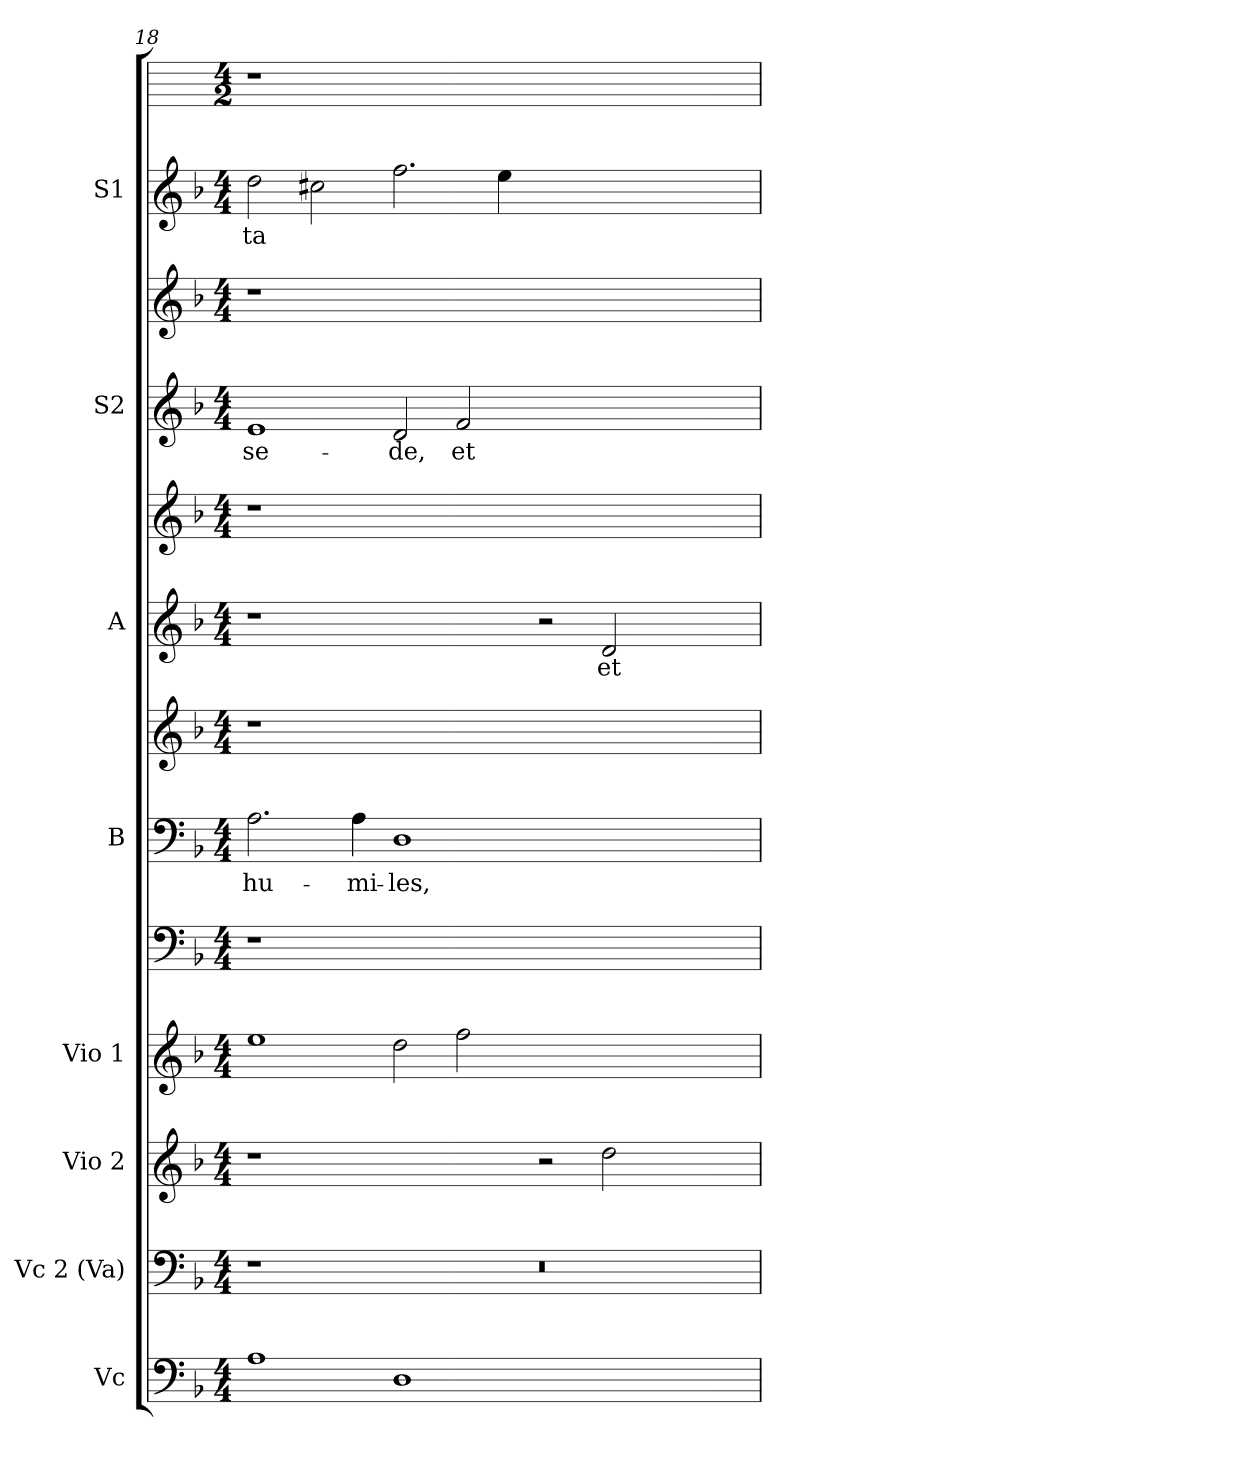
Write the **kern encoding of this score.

**kern	**kern	**kern	**kern	**kern	**kern	**text	**kern	**kern	**text	**kern	**kern	**text	**kern	**kern	**text	**kern
*part13	*part12	*part11	*part10	*part9	*part8	*part8	*part7	*part6	*part6	*part5	*part4	*part4	*part3	*part2	*part2	*part1
*staff13	*staff12	*staff11	*staff10	*staff9	*staff8	*staff8	*staff7	*staff6	*staff6	*staff5	*staff4	*staff4	*staff3	*staff2	*staff2	*staff1
*I"Vc	*I"Vc 2 (Va)	*I"Vio 2	*I"Vio 1	*	*I"B	*	*	*I"A	*	*	*I"S2	*	*	*I"S1	*	*
*clefF4	*clefF4	*clefG2	*clefG2	*clefF4	*clefF4	*	*clefG2	*clefG2	*	*clefG2	*clefG2	*	*clefG2	*clefG2	*	*
*k[b-]	*k[b-]	*k[b-]	*k[b-]	*k[b-]	*k[b-]	*	*k[b-]	*k[b-]	*	*k[b-]	*k[b-]	*	*k[b-]	*k[b-]	*	*
*M4/4	*M4/4	*M4/4	*M4/4	*M4/4	*M4/4	*	*M4/4	*M4/4	*	*M4/4	*M4/4	*	*M4/4	*M4/4	*	*M4/2
=18	=18	=18	=18	=18	=18	=18	=18	=18	=18	=18	=18	=18	=18	=18	=18	=18
1A	1r	1r	1ee	1r	2.A	hu-	1r	1r	.	1r	1e	se-	1r	2dd	-ta-	1r
.	.	.	.	.	.	.	.	.	.	.	.	.	.	2cc#X	.	.
.	.	.	.	.	4A	-mi-	.	.	.	.	.	.	.	.	.	.
1D	1ryy	1ryy	2dd	0.ryy	1D	-les,	0.ryy	1ryy	.	0.ryy	2d	-de,	0.ryy	2.ff	--	0.ryy
.	.	.	2ff	.	.	.	.	.	.	.	2f	et	.	.	.	.
.	.	.	.	.	.	.	.	.	.	.	.	.	.	4ee	.	.
0ryy	0r	2r	0ryy	.	0ryy	.	.	2r	.	.	0ryy	.	.	0ryy	.	.
.	.	2dd	.	.	.	.	.	2d	et	.	.	.	.	.	.	.
.	.	1ryy	.	.	.	.	.	1ryy	.	.	.	.	.	.	.	.
=	=	=	=	=	=	=	=	=	=	=	=	=	=	=	=	=
*-	*-	*-	*-	*-	*-	*-	*-	*-	*-	*-	*-	*-	*-	*-	*-	*-
